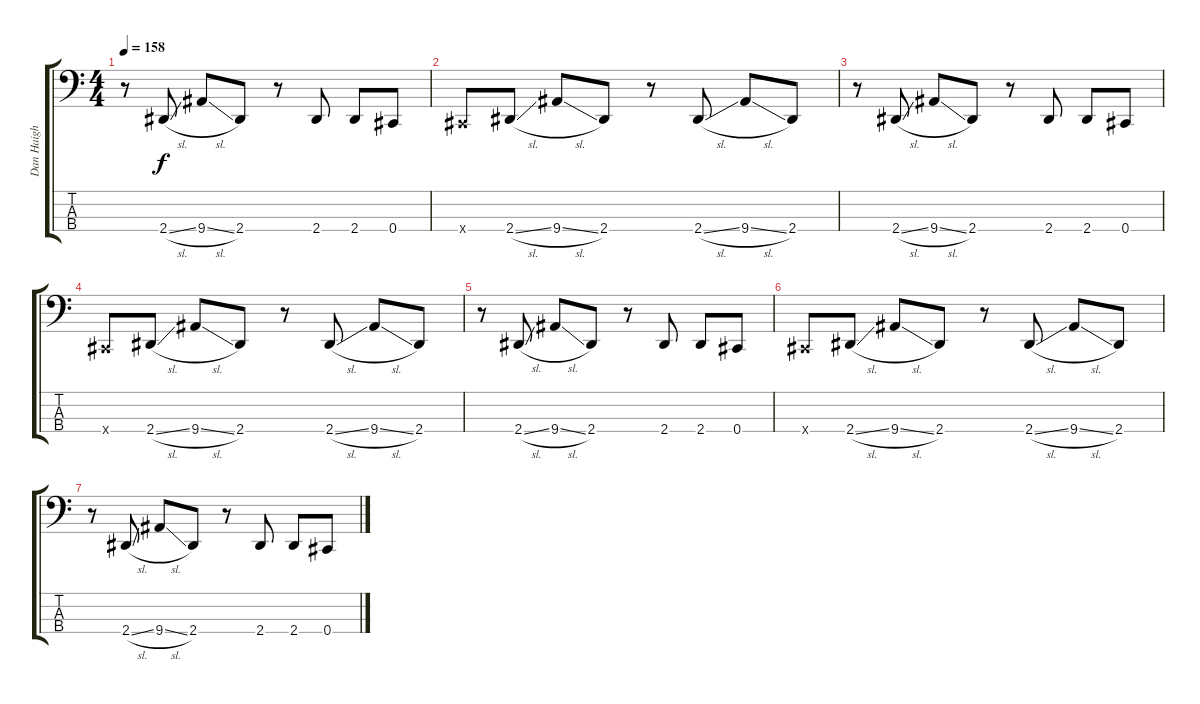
\track ("Dan Haigh" "Dan Haigh") {instrument electricbasspick}
\staff {score tabs}
\tuning (Gb2 Db2 Ab1 Db1) {hide}
\ts (4 4)
\tempo 158
\clef f4
\ks c
r.8{dy f} 2.4{sl}.8 9.4{sl}.8 2.4.8 r.8 2.4.8 2.4.8 0.4.8 |
0.4{x}.8 2.4{sl}.8 9.4{sl}.8 2.4.8 r.8 2.4{sl}.8 9.4{sl}.8 2.4.8 |
r.8 2.4{sl}.8 9.4{sl}.8 2.4.8 r.8 2.4.8 2.4.8 0.4.8 |
0.4{x}.8 2.4{sl}.8 9.4{sl}.8 2.4.8 r.8 2.4{sl}.8 9.4{sl}.8 2.4.8 |
r.8 2.4{sl}.8 9.4{sl}.8 2.4.8 r.8 2.4.8 2.4.8 0.4.8 |
0.4{x}.8 2.4{sl}.8 9.4{sl}.8 2.4.8 r.8 2.4{sl}.8 9.4{sl}.8 2.4.8 |
r.8 2.4{sl}.8 9.4{sl}.8 2.4.8 r.8 2.4.8 2.4.8 0.4.8
